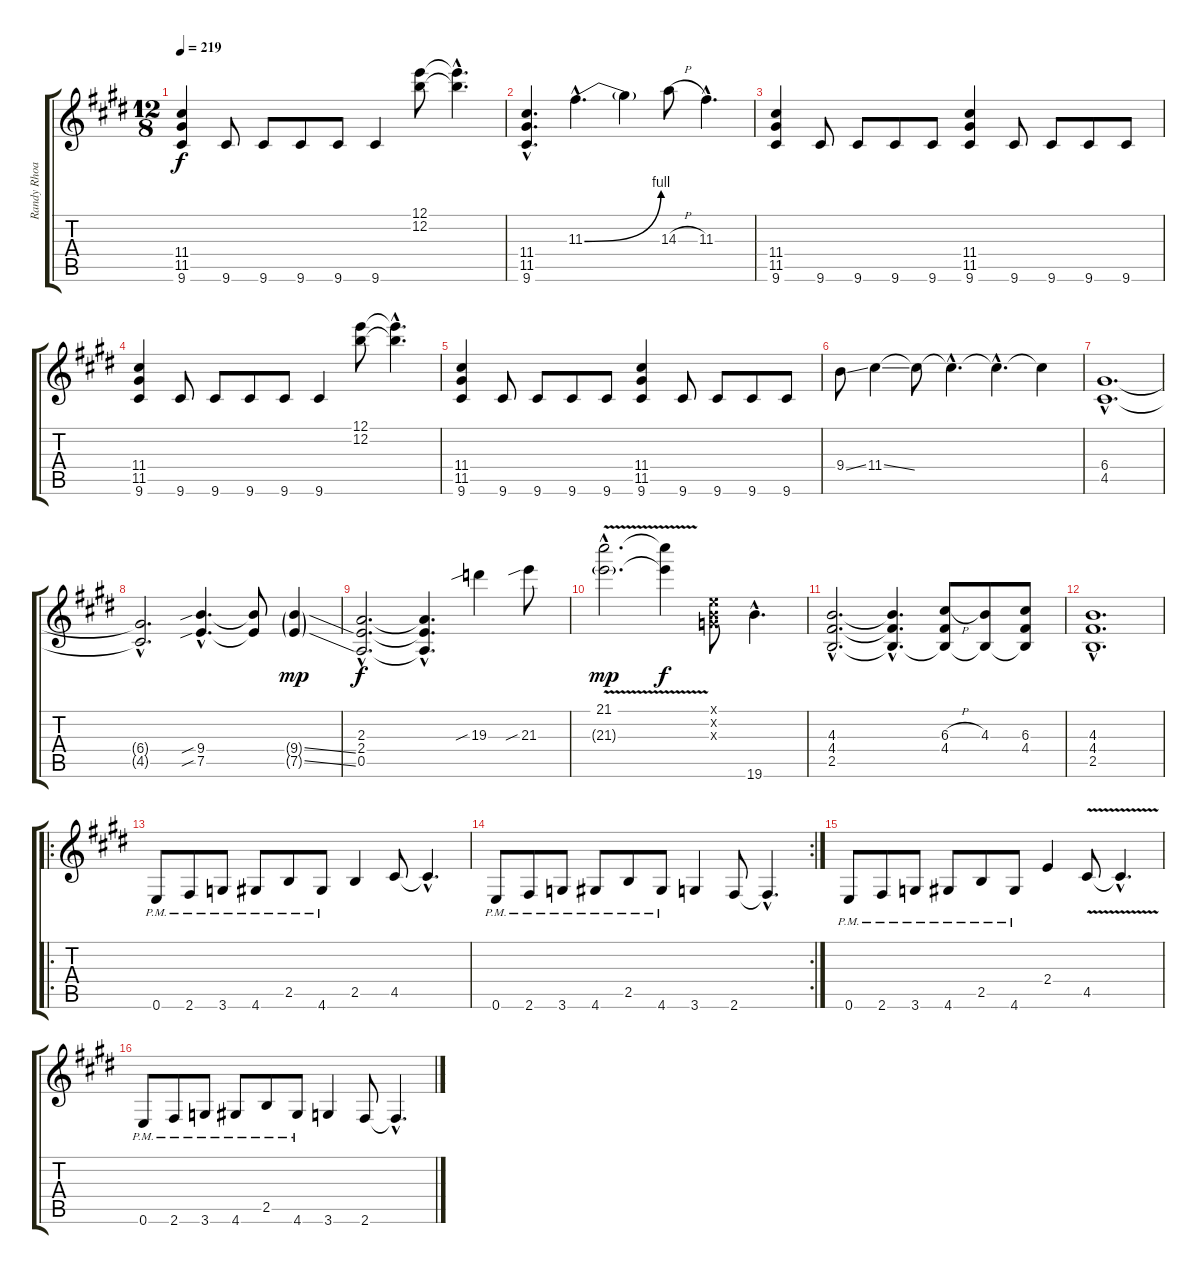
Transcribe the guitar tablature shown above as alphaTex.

\track ("Randy Rhoads" "Randy Rhoa") {instrument overdrivenguitar}
\staff {score tabs}
\tuning (E4 B3 G3 D3 A2 E2) {hide}
\ts (12 8)
\tempo 219
\clef g2
\ks e
(11.4 11.5 9.6).4{dy f} 9.6.8 9.6.8 9.6.8 9.6.8 9.6.4 (12.1 12.2).8 (12.1{hac t} 12.2{hac t}).4{d} |
(11.4{hac} 11.5{hac} 9.6{hac}).4{d} 11.3{be (bend 0 0 60 4) hac}.4{d} 11.3{t}.4 14.3{h}.8 11.3{hac}.4{d} |
(11.4 11.5 9.6).4 9.6.8 9.6.8 9.6.8 9.6.8 (11.4 11.5 9.6).4 9.6.8 9.6.8 9.6.8 9.6.8 |
(11.4 11.5 9.6).4 9.6.8 9.6.8 9.6.8 9.6.8 9.6.4 (12.1 12.2).8 (12.1{hac t} 12.2{hac t}).4{d} |
(11.4 11.5 9.6).4 9.6.8 9.6.8 9.6.8 9.6.8 (11.4 11.5 9.6).4 9.6.8 9.6.8 9.6.8 9.6.8 |
9.4{ss}.8 11.4{ss}.4 11.4{t}.8 11.4{hac t}.4{d} 11.4{hac t}.4{d} 11.4{t}.4 |
(6.4{hac} 4.5{hac}).1{d} |
(6.4{hac t} 4.5{hac t}).2{d} (9.4{sib hac} 7.5{sib hac}).4{d} (9.4{t} 7.5{t}).8 (9.4{ss g} 7.5{ss g}).4{dy mp} |
(2.3{hac} 2.4{hac} 0.5{hac}).2{d dy f} (2.3{hac t} 2.4{hac t} 0.5{hac t}).4{d} 19.3{sib}.4 21.3{sib}.8 |
(21.1{v hac} 21.3{g hac}).2{d dy mp} (21.1{t} 21.3{t}).4{dy f} (0.1{x} 0.2{x} 0.3{x}).8 19.6{hac}.4{d} |
(4.3{hac} 4.4{hac} 2.5{hac}).2{d} (4.3{hac t} 4.4{hac t} 2.5{hac t}).4{d} (6.3{h} 4.4 2.5{t}).8 (4.3 2.5{t}).8 (6.3 4.4 2.5{t}).8 |
(4.3{hac} 4.4{hac} 2.5{hac}).1{d} |
\ro
0.6{pm}.8 2.6{pm}.8 3.6{pm}.8 4.6{pm}.8 2.5{pm}.8 4.6{pm}.8 2.5.4 4.5.8 4.5{hac t}.4{d} |
\rc 2
0.6{pm}.8 2.6{pm}.8 3.6{pm}.8 4.6{pm}.8 2.5{pm}.8 4.6{pm}.8 3.6.4 2.6.8 2.6{hac t}.4{d} |
0.6{pm}.8 2.6{pm}.8 3.6{pm}.8 4.6{pm}.8 2.5{pm}.8 4.6{pm}.8 2.4.4 4.5{v}.8 4.5{hac t}.4{d} |
0.6{pm}.8 2.6{pm}.8 3.6{pm}.8 4.6{pm}.8 2.5{pm}.8 4.6{pm}.8 3.6.4 2.6.8 2.6{hac t}.4{d}
